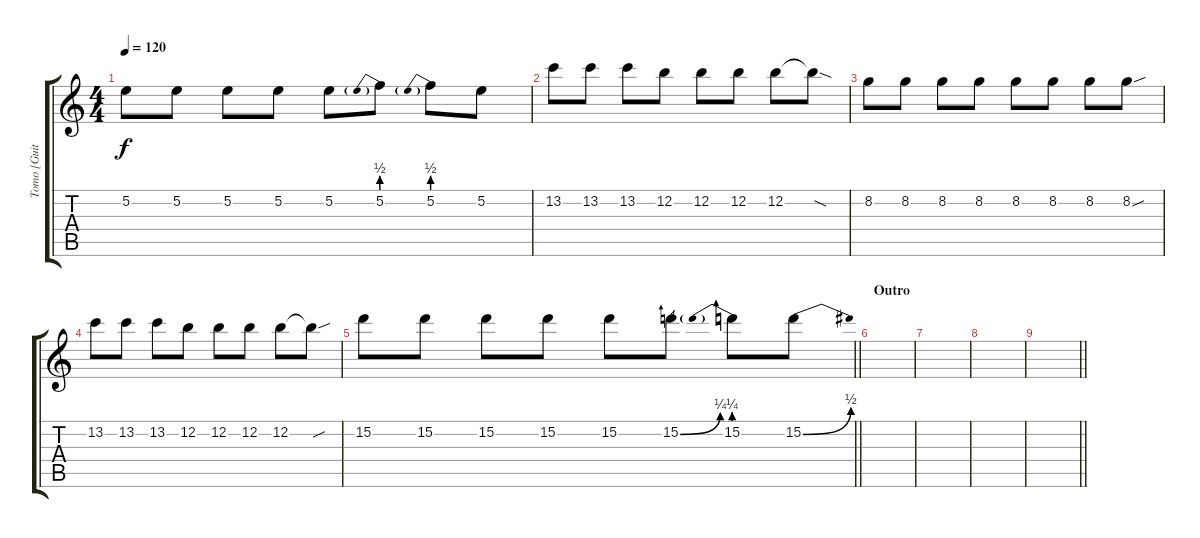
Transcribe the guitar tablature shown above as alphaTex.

\track ("Tomo [Guitar]" "Tomo [Guit") {instrument overdrivenguitar}
\staff {score tabs}
\tuning (E4 B3 G3 D3 A2 E2) {hide}
\ts (4 4)
\tempo 120
\clef g2
\ks c
5.2.8{dy f} 5.2.8 5.2.8 5.2.8 5.2.8 5.2{be (prebend 0 2 60 2)}.8 5.2{be (prebend 0 2 60 2)}.8 5.2.8 |
13.2.8 13.2.8 13.2.8 12.2.8 12.2.8 12.2.8 12.2.8 12.2{sod t}.8 |
8.2.8 8.2.8 8.2.8 8.2.8 8.2.8 8.2.8 8.2.8 8.2{sou}.8 |
13.2.8 13.2.8 13.2.8 12.2.8 12.2.8 12.2.8 12.2.8 12.2{sou t}.8 |
\barLineRight lightlight
15.2.8 15.2.8 15.2.8 15.2.8 15.2.8 15.2{be (bend 0 0 60 1)}.8 15.2{be (prebend 0 1 60 1)}.8 15.2{be (bend 0 0 60 2)}.8 |
\section ("" "Outro")
|
|
|
\barLineRight lightlight
